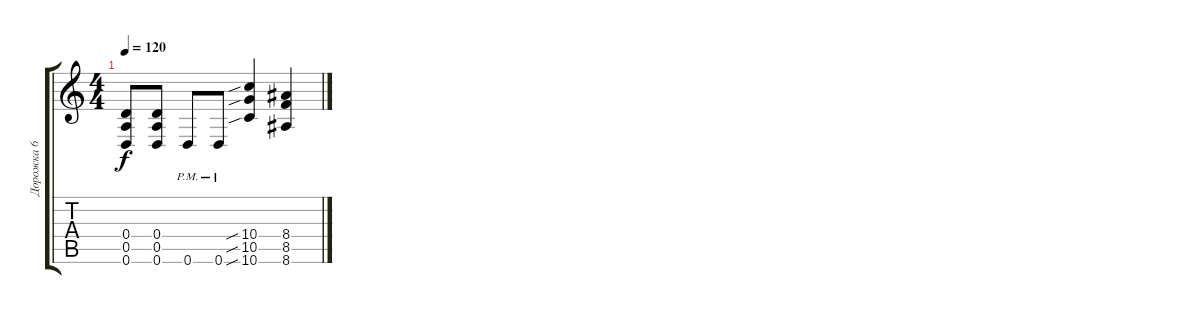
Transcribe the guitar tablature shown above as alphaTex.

\track ("Дорожка 6" "Дорожка 6") {instrument distortionguitar}
\staff {score tabs}
\tuning (E4 B3 G3 D3 A2 D2) {hide}
\ts (4 4)
\tempo 120
\clef g2
\ks c
(0.4 0.5 0.6).8{dy f} (0.4 0.5 0.6).8 0.6{pm}.8 0.6{pm}.8 (10.4{sib} 10.5{sib} 10.6{sib}).4 (8.4 8.5 8.6).4
